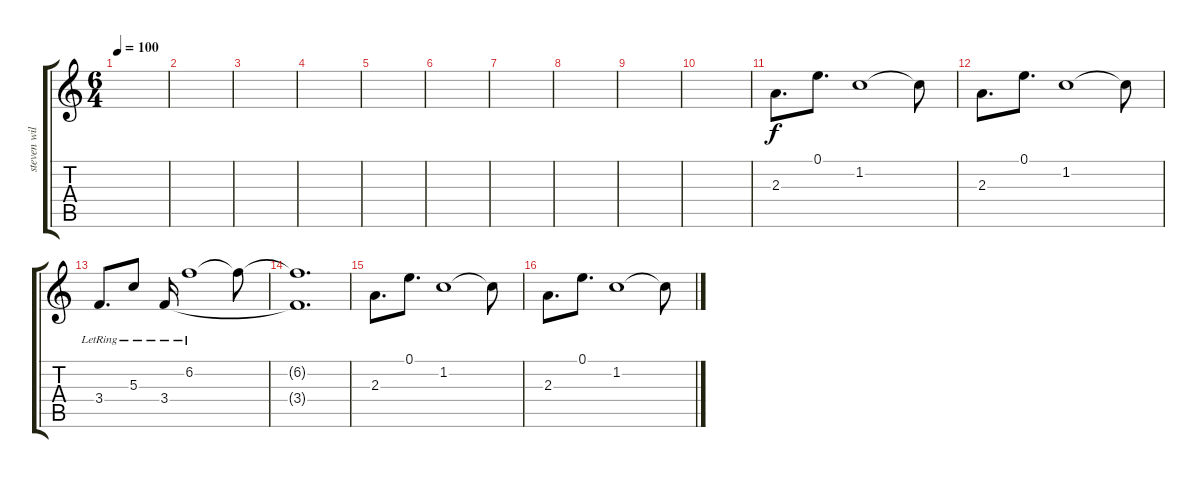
\track ("steven wilson" "steven wil") {instrument distortionguitar bank 255}
\staff {score tabs}
\tuning (E4 B3 G3 D3 A2 E2) {hide}
\ts (6 4)
\tempo 100
\clef g2
\ks c
|
|
|
|
|
|
|
|
|
|
2.3.8{d} 0.1.8{d} 1.2.1 1.2{t}.8 |
2.3.8{d} 0.1.8{d} 1.2.1 1.2{t}.8 |
3.4{lr}.8{d} 5.3{lr}.8 3.4{lr}.16 6.2{lr}.1 6.2{t}.8 |
(6.2{t} 3.4{t}).1{d} |
2.3.8{d} 0.1.8{d} 1.2.1 1.2{t}.8 |
2.3.8{d} 0.1.8{d} 1.2.1 1.2{t}.8
